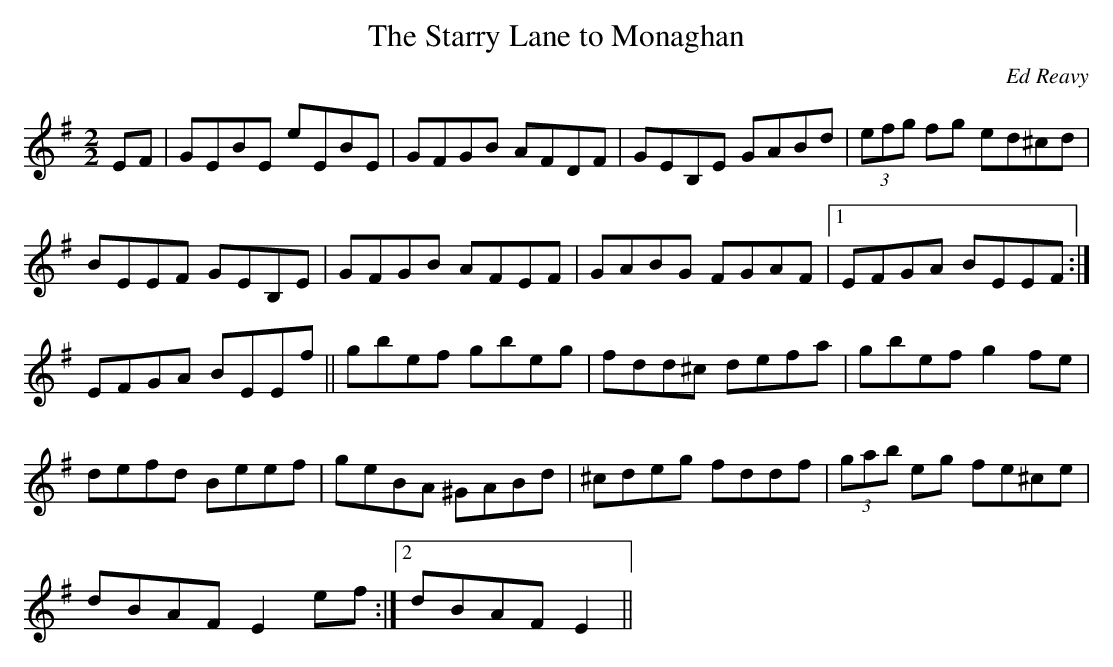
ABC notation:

X:1
T:The Starry Lane to Monaghan
C:Ed Reavy
M:2/2
L:1/8
K:G
EF|GEBE eEBE|GFGB AFDF|GEB,E GABd|(3efg fg ed^cd|
BEEF GEB,E|GFGB AFEF|GABG FGAF|1EFGA BEEF:|
2EFGA BEEf||gbef gbeg|fdd^c defa|gbef g2 fe|
defd Beef|geBA ^GABd|^cdeg fddf|(3gab eg fe^ce|
1dBAF E2 ef:|2dBAF E2||
